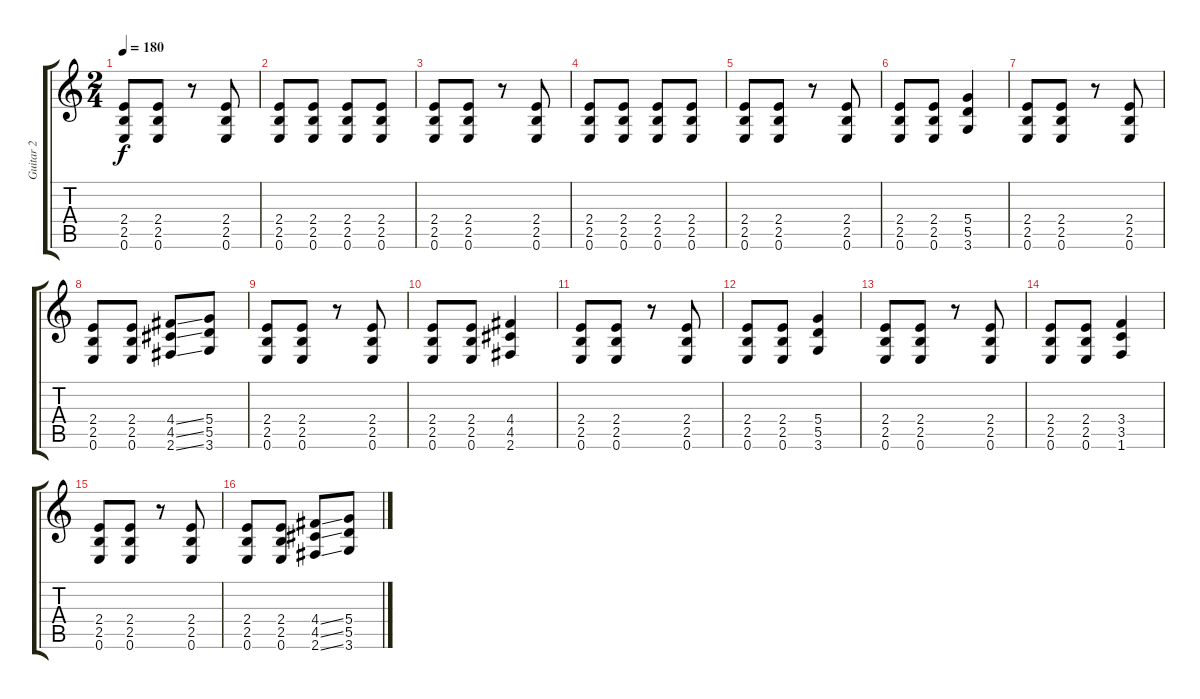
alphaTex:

\track ("Guitar 2" "Guitar 2") {instrument distortionguitar}
\staff {score tabs}
\tuning (E4 B3 G3 D3 A2 E2) {hide}
\ts (2 4)
\tempo 180
\clef g2
\ks c
(2.4 2.5 0.6).8{dy f} (2.4 2.5 0.6).8 r.8 (2.4 2.5 0.6).8 |
(2.4 2.5 0.6).8 (2.4 2.5 0.6).8 (2.4 2.5 0.6).8 (2.4 2.5 0.6).8 |
(2.4 2.5 0.6).8 (2.4 2.5 0.6).8 r.8 (2.4 2.5 0.6).8 |
(2.4 2.5 0.6).8 (2.4 2.5 0.6).8 (2.4 2.5 0.6).8 (2.4 2.5 0.6).8 |
(2.4 2.5 0.6).8 (2.4 2.5 0.6).8 r.8 (2.4 2.5 0.6).8 |
(2.4 2.5 0.6).8 (2.4 2.5 0.6).8 (5.4 5.5 3.6).4 |
(2.4 2.5 0.6).8 (2.4 2.5 0.6).8 r.8 (2.4 2.5 0.6).8 |
(2.4 2.5 0.6).8 (2.4 2.5 0.6).8 (4.4{ss} 4.5{ss} 2.6{ss}).8 (5.4 5.5 3.6).8 |
(2.4 2.5 0.6).8 (2.4 2.5 0.6).8 r.8 (2.4 2.5 0.6).8 |
(2.4 2.5 0.6).8 (2.4 2.5 0.6).8 (4.4 4.5 2.6).4 |
(2.4 2.5 0.6).8 (2.4 2.5 0.6).8 r.8 (2.4 2.5 0.6).8 |
(2.4 2.5 0.6).8 (2.4 2.5 0.6).8 (5.4 5.5 3.6).4 |
(2.4 2.5 0.6).8 (2.4 2.5 0.6).8 r.8 (2.4 2.5 0.6).8 |
(2.4 2.5 0.6).8 (2.4 2.5 0.6).8 (3.4 3.5 1.6).4 |
(2.4 2.5 0.6).8 (2.4 2.5 0.6).8 r.8 (2.4 2.5 0.6).8 |
(2.4 2.5 0.6).8 (2.4 2.5 0.6).8 (4.4{ss} 4.5{ss} 2.6{ss}).8 (5.4 5.5 3.6).8
